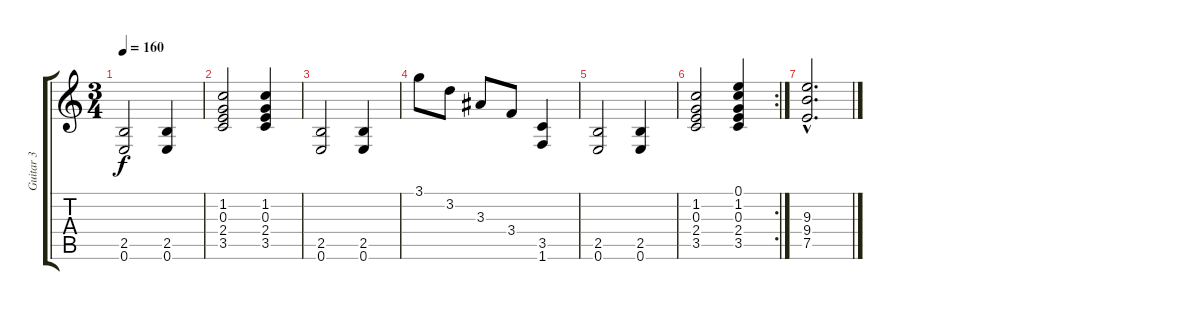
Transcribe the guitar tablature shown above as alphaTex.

\track ("Guitar 3" "Guitar 3") {instrument distortionguitar}
\staff {score tabs}
\tuning (E4 B3 G3 D3 A2 E2) {hide}
\ts (3 4)
\tempo 160
\clef g2
\ks c
(2.5 0.6).2{dy f} (2.5 0.6).4 |
(1.2 0.3 2.4 3.5).2 (1.2 0.3 2.4 3.5).4 |
(2.5 0.6).2 (2.5 0.6).4 |
3.1.8 3.2.8 3.3.8 3.4.8 (3.5 1.6).4 |
(2.5 0.6).2 (2.5 0.6).4 |
\rc 2
(1.2 0.3 2.4 3.5).2 (0.1 1.2 0.3 2.4 3.5).4 |
(9.3{hac} 9.4{hac} 7.5{hac}).2{d}
